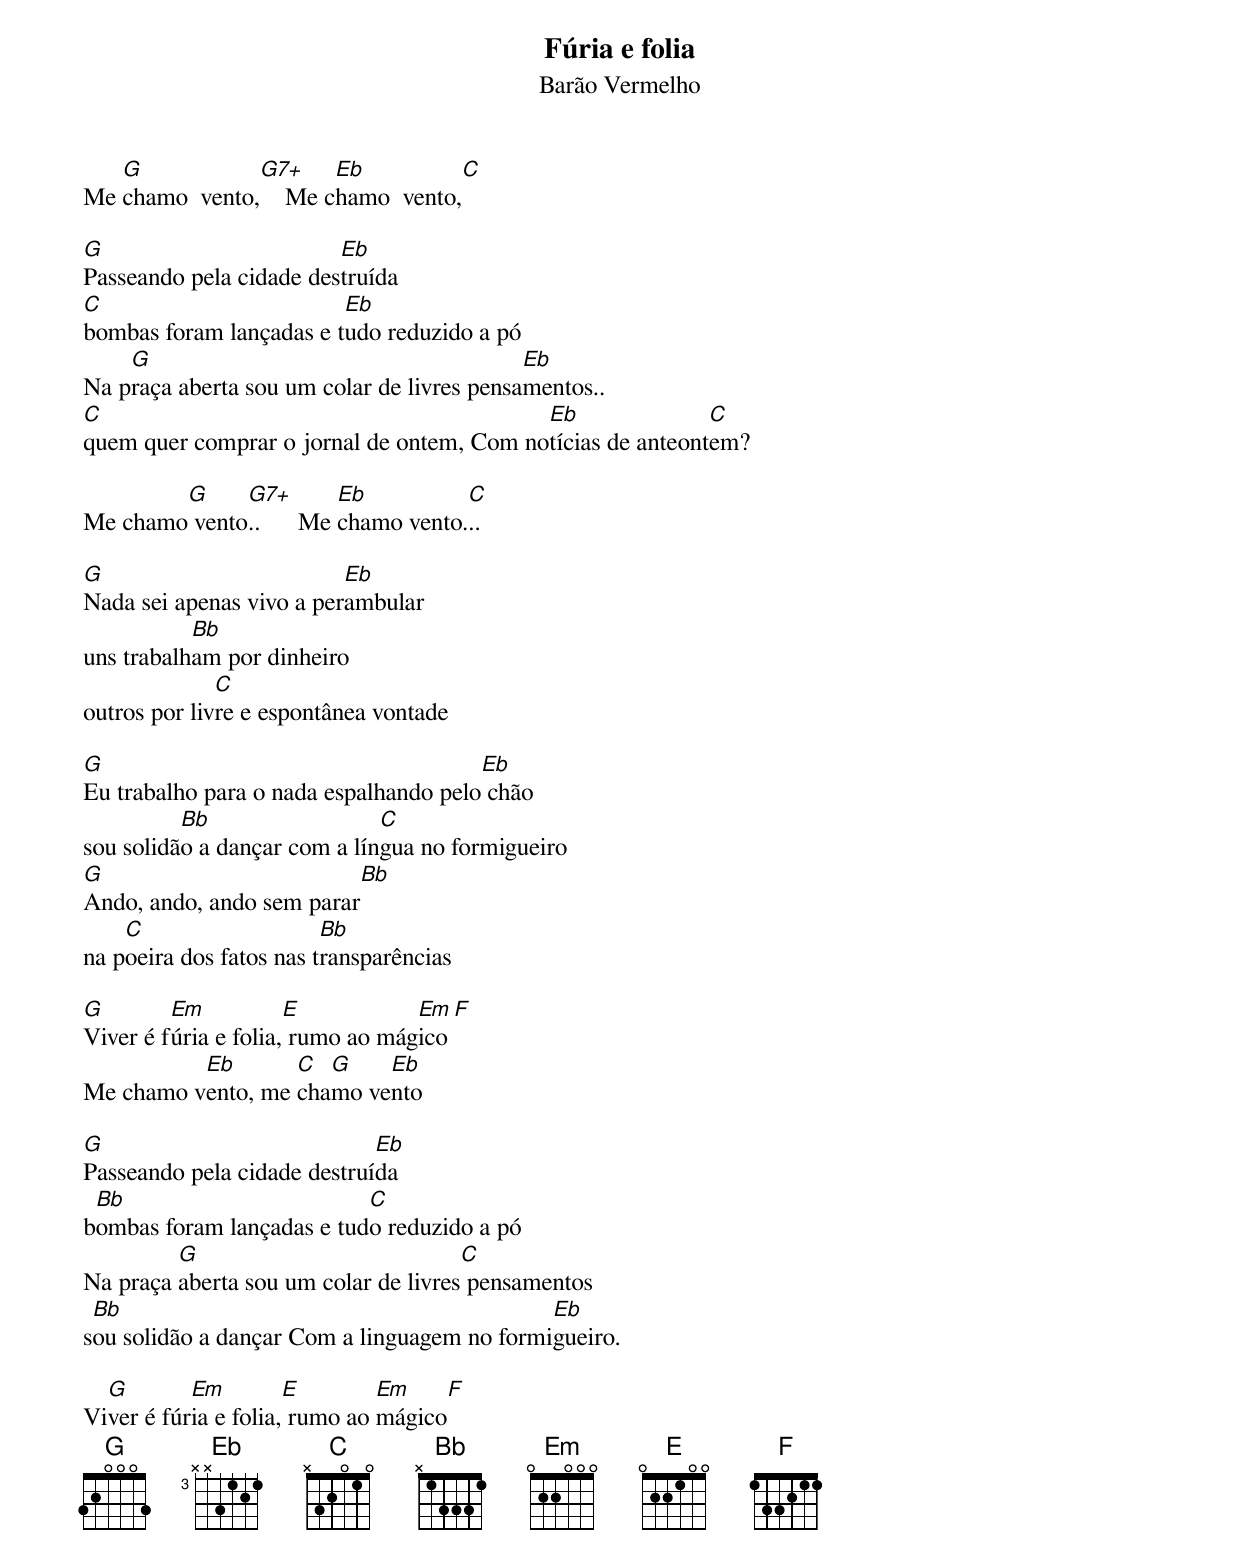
Fúria e folia
Barão Vermelho

   G            G7+     Eb           C
Me chamo  vento,    Me chamo  vento,

G                        Eb
Passeando pela cidade destruída
C                        Eb
bombas foram lançadas e tudo reduzido a pó
    G                                       Eb
Na praça aberta sou um colar de livres pensamentos..
C                                          Eb               C
quem quer comprar o jornal de ontem, Com notícias de anteontem?

        G     G7+        Eb          C
Me chamo vento..      Me chamo vento...

G                         Eb
Nada sei apenas vivo a perambular
           Bb
uns trabalham por dinheiro
              C
outros por livre e espontânea vontade

G                                      Eb
Eu trabalho para o nada espalhando pelo chão
          Bb                  C
sou solidão a dançar com a língua no formigueiro
G                         Bb
Ando, ando, ando sem parar
    C                    Bb
na poeira dos fatos nas transparências

G        Em           E           Em    F
Viver é fúria e folia, rumo ao mágico
          Eb       C  G    Eb
Me chamo vento, me chamo vento

G                            Eb
Passeando pela cidade destruída
 Bb                        C
bombas foram lançadas e tudo reduzido a pó
         G                            C
Na praça aberta sou um colar de livres pensamentos
 Bb                                          Eb
sou solidão a dançar Com a linguagem no formigueiro.

  G        Em         E        Em    F
Viver é fúria e folia, rumo ao mágico
